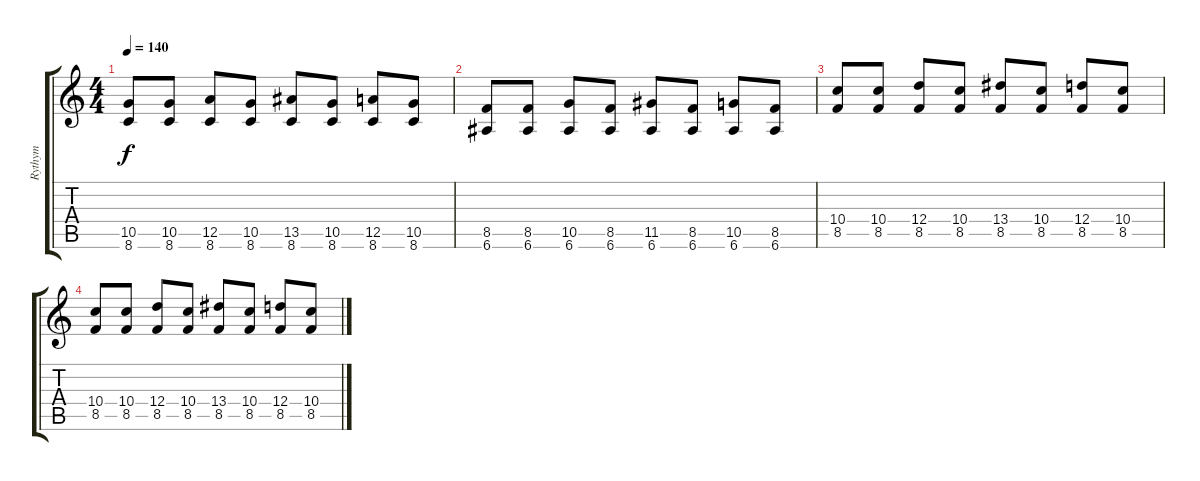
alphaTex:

\track ("Rythym" "Rythym") {instrument overdrivenguitar}
\staff {score tabs}
\tuning (E4 B3 G3 D3 A2 E2) {hide}
\ts (4 4)
\tempo 140
\clef g2
\ks c
(10.5 8.6).8{dy f} (10.5 8.6).8 (12.5 8.6).8 (10.5 8.6).8 (13.5 8.6).8 (10.5 8.6).8 (12.5 8.6).8 (10.5 8.6).8 |
(8.5 6.6).8 (8.5 6.6).8 (10.5 6.6).8 (8.5 6.6).8 (11.5 6.6).8 (8.5 6.6).8 (10.5 6.6).8 (8.5 6.6).8 |
(10.4 8.5).8 (10.4 8.5).8 (12.4 8.5).8 (10.4 8.5).8 (13.4 8.5).8 (10.4 8.5).8 (12.4 8.5).8 (10.4 8.5).8 |
(10.4 8.5).8 (10.4 8.5).8 (12.4 8.5).8 (10.4 8.5).8 (13.4 8.5).8 (10.4 8.5).8 (12.4 8.5).8 (10.4 8.5).8
